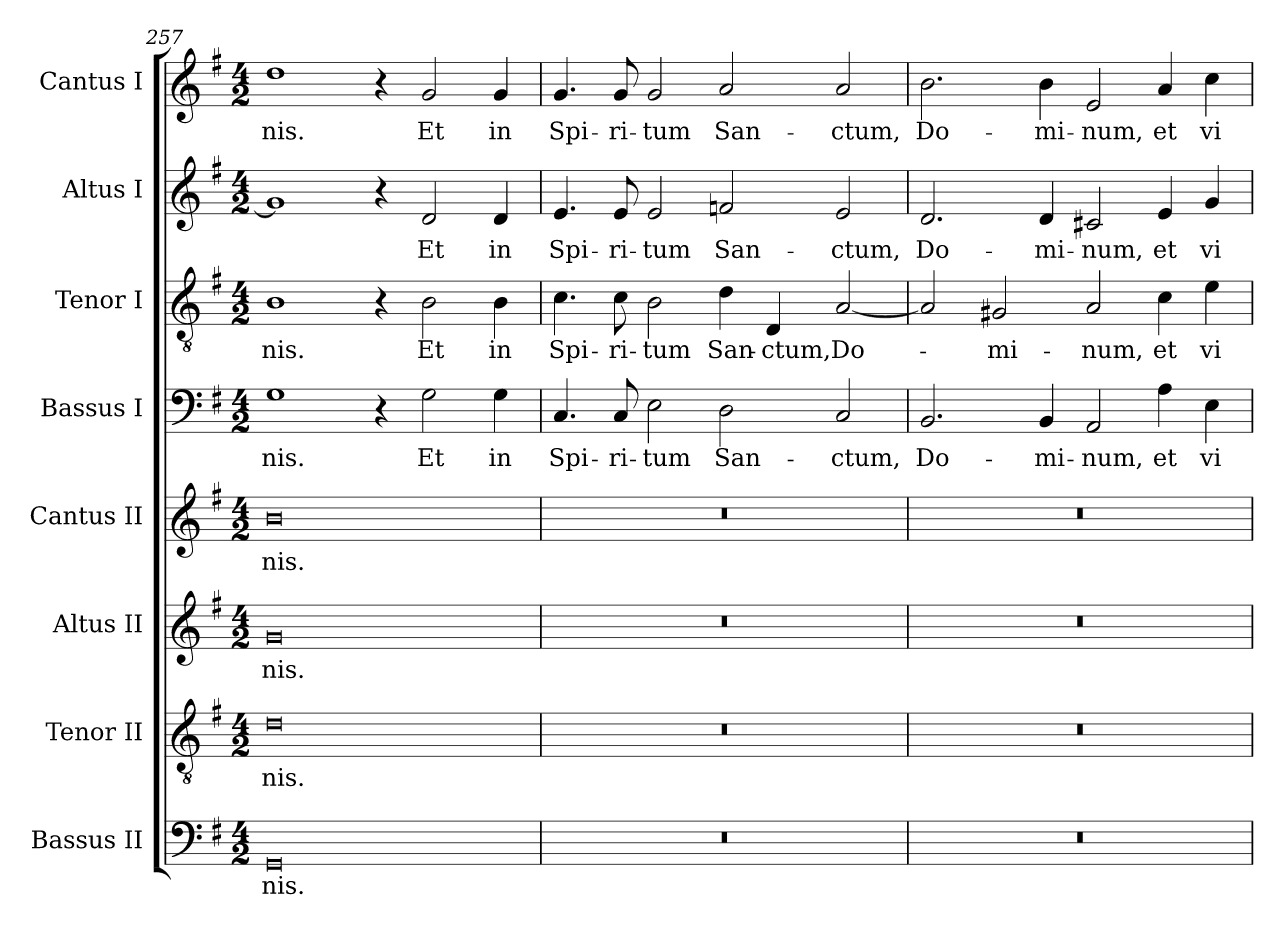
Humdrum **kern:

**kern	**text	**kern	**text	**kern	**text	**kern	**text	**kern	**text	**kern	**text	**kern	**text	**kern	**text
*part8	*part8	*part7	*part7	*part6	*part6	*part5	*part5	*part4	*part4	*part3	*part3	*part2	*part2	*part1	*part1
*staff8	*staff8	*staff7	*staff7	*staff6	*staff6	*staff5	*staff5	*staff4	*staff4	*staff3	*staff3	*staff2	*staff2	*staff1	*staff1
*I"Bassus II	*	*I"Tenor II	*	*I"Altus II	*	*I"Cantus II	*	*I"Bassus I	*	*I"Tenor I	*	*I"Altus I	*	*I"Cantus I	*
*I'B II	*	*I'T II	*	*I'A II	*	*I'C II	*	*I'B I	*	*I'T I	*	*I'A I	*	*I'C I	*
*clefF4	*	*clefGv2	*	*clefG2	*	*clefG2	*	*clefF4	*	*clefGv2	*	*clefG2	*	*clefG2	*
*k[f#]	*	*k[f#]	*	*k[f#]	*	*k[f#]	*	*k[f#]	*	*k[f#]	*	*k[f#]	*	*k[f#]	*
*G:	*	*G:	*	*G:	*	*G:	*	*G:	*	*G:	*	*G:	*	*G:	*
*M4/2	*	*M4/2	*	*M4/2	*	*M4/2	*	*M4/2	*	*M4/2	*	*M4/2	*	*M4/2	*
=257	=257	=257	=257	=257	=257	=257	=257	=257	=257	=257	=257	=257	=257	=257	=257
!	!LO:LY:b	!	!	!	!	!	!	!	!	!	!	!	!	!	!
!	!	!	!LO:LY:b	!	!	!	!	!	!	!	!	!	!	!	!
!	!	!	!	!	!LO:LY:b	!	!	!	!	!	!	!	!	!	!
!	!	!	!	!	!	!	!LO:LY:b	!	!	!	!	!	!	!	!
!	!	!	!	!	!	!	!	!	!LO:LY:b	!	!	!	!	!	!
!	!	!	!	!	!	!	!	!	!	!	!LO:LY:b	!	!	!	!
!	!	!	!	!	!	!	!	!	!	!	!	!	!	!	!LO:LY:b
0GG	-nis.	0d	-nis.	0g	-nis.	0b	-nis.	1G	-nis.	1B	-nis.	1g]	.	1dd	-nis.
.	.	.	.	.	.	.	.	4r	.	4r	.	4r	.	4r	.
!	!	!	!	!	!	!	!	!	!LO:LY:b	!	!	!	!	!	!
!	!	!	!	!	!	!	!	!	!	!	!LO:LY:b	!	!	!	!
!	!	!	!	!	!	!	!	!	!	!	!	!	!LO:LY:b	!	!
!	!	!	!	!	!	!	!	!	!	!	!	!	!	!	!LO:LY:b
.	.	.	.	.	.	.	.	2G\	Et	2B\	Et	2d/	Et	2g/	Et
!	!	!	!	!	!	!	!	!	!LO:LY:b	!	!	!	!	!	!
!	!	!	!	!	!	!	!	!	!	!	!LO:LY:b	!	!	!	!
!	!	!	!	!	!	!	!	!	!	!	!	!	!LO:LY:b	!	!
!	!	!	!	!	!	!	!	!	!	!	!	!	!	!	!LO:LY:b
.	.	.	.	.	.	.	.	4G\	in	4B\	in	4d/	in	4g/	in
=258	=258	=258	=258	=258	=258	=258	=258	=258	=258	=258	=258	=258	=258	=258	=258
!	!	!	!	!	!	!	!	!	!LO:LY:b	!	!	!	!	!	!
!	!	!	!	!	!	!	!	!	!	!	!LO:LY:b	!	!	!	!
!	!	!	!	!	!	!	!	!	!	!	!	!	!LO:LY:b	!	!
!	!	!	!	!	!	!	!	!	!	!	!	!	!	!	!LO:LY:b
0r	.	0r	.	0r	.	0r	.	4.C/	Spi-	4.c\	Spi-	4.e/	Spi-	4.g/	Spi-
!	!	!	!	!	!	!	!	!	!LO:LY:b	!	!	!	!	!	!
!	!	!	!	!	!	!	!	!	!	!	!LO:LY:b	!	!	!	!
!	!	!	!	!	!	!	!	!	!	!	!	!	!LO:LY:b	!	!
!	!	!	!	!	!	!	!	!	!	!	!	!	!	!	!LO:LY:b
.	.	.	.	.	.	.	.	8C/	-ri-	8c\	-ri-	8e/	-ri-	8g/	-ri-
!	!	!	!	!	!	!	!	!	!LO:LY:b	!	!	!	!	!	!
!	!	!	!	!	!	!	!	!	!	!	!LO:LY:b	!	!	!	!
!	!	!	!	!	!	!	!	!	!	!	!	!	!LO:LY:b	!	!
!	!	!	!	!	!	!	!	!	!	!	!	!	!	!	!LO:LY:b
.	.	.	.	.	.	.	.	2E\	-tum	2B\	-tum	2e/	-tum	2g/	-tum
!	!	!	!	!	!	!	!	!	!LO:LY:b	!	!	!	!	!	!
!	!	!	!	!	!	!	!	!	!	!	!LO:LY:b	!	!	!	!
!	!	!	!	!	!	!	!	!	!	!	!	!	!LO:LY:b	!	!
!	!	!	!	!	!	!	!	!	!	!	!	!	!	!	!LO:LY:b
.	.	.	.	.	.	.	.	2D\	San-	4d\	San-	2fn/	San-	2a/	San-
!	!	!	!	!	!	!	!	!	!	!	!LO:LY:b	!	!	!	!
.	.	.	.	.	.	.	.	.	.	4D/	-ctum,	.	.	.	.
!	!	!	!	!	!	!	!	!	!LO:LY:b	!	!	!	!	!	!
!	!	!	!	!	!	!	!	!	!	!	!LO:LY:b	!	!	!	!
!	!	!	!	!	!	!	!	!	!	!	!	!	!LO:LY:b	!	!
!	!	!	!	!	!	!	!	!	!	!	!	!	!	!	!LO:LY:b
.	.	.	.	.	.	.	.	2C/	-ctum,	[2A/	Do-	2e/	-ctum,	2a/	-ctum,
=259	=259	=259	=259	=259	=259	=259	=259	=259	=259	=259	=259	=259	=259	=259	=259
!	!	!	!	!	!	!	!	!	!LO:LY:b	!	!	!	!	!	!
!	!	!	!	!	!	!	!	!	!	!	!	!	!LO:LY:b	!	!
!	!	!	!	!	!	!	!	!	!	!	!	!	!	!	!LO:LY:b
0r	.	0r	.	0r	.	0r	.	2.BB/	Do-	2A/]	.	2.d/	Do-	2.b\	Do-
!	!	!	!	!	!	!	!	!	!	!	!LO:LY:b	!	!	!	!
.	.	.	.	.	.	.	.	.	.	2G#X/	-mi-	.	.	.	.
!	!	!	!	!	!	!	!	!	!LO:LY:b	!	!	!	!	!	!
!	!	!	!	!	!	!	!	!	!	!	!	!	!LO:LY:b	!	!
!	!	!	!	!	!	!	!	!	!	!	!	!	!	!	!LO:LY:b
.	.	.	.	.	.	.	.	4BB/	-mi-	.	.	4d/	-mi-	4b\	-mi-
!	!	!	!	!	!	!	!	!	!LO:LY:b	!	!	!	!	!	!
!	!	!	!	!	!	!	!	!	!	!	!LO:LY:b	!	!	!	!
!	!	!	!	!	!	!	!	!	!	!	!	!	!LO:LY:b	!	!
!	!	!	!	!	!	!	!	!	!	!	!	!	!	!	!LO:LY:b
.	.	.	.	.	.	.	.	2AA/	-num,	2A/	-num,	2c#X/	-num,	2e/	-num,
!	!	!	!	!	!	!	!	!	!LO:LY:b	!	!	!	!	!	!
!	!	!	!	!	!	!	!	!	!	!	!LO:LY:b	!	!	!	!
!	!	!	!	!	!	!	!	!	!	!	!	!	!LO:LY:b	!	!
!	!	!	!	!	!	!	!	!	!	!	!	!	!	!	!LO:LY:b
.	.	.	.	.	.	.	.	4A\	et	4c\	et	4e/	et	4a/	et
!	!	!	!	!	!	!	!	!	!LO:LY:b	!	!	!	!	!	!
!	!	!	!	!	!	!	!	!	!	!	!LO:LY:b	!	!	!	!
!	!	!	!	!	!	!	!	!	!	!	!	!	!LO:LY:b	!	!
!	!	!	!	!	!	!	!	!	!	!	!	!	!	!	!LO:LY:b
.	.	.	.	.	.	.	.	4E\	vi-	4e\	vi-	4g/	vi-	4cc\	vi-
=	=	=	=	=	=	=	=	=	=	=	=	=	=	=	=
*-	*-	*-	*-	*-	*-	*-	*-	*-	*-	*-	*-	*-	*-	*-	*-
